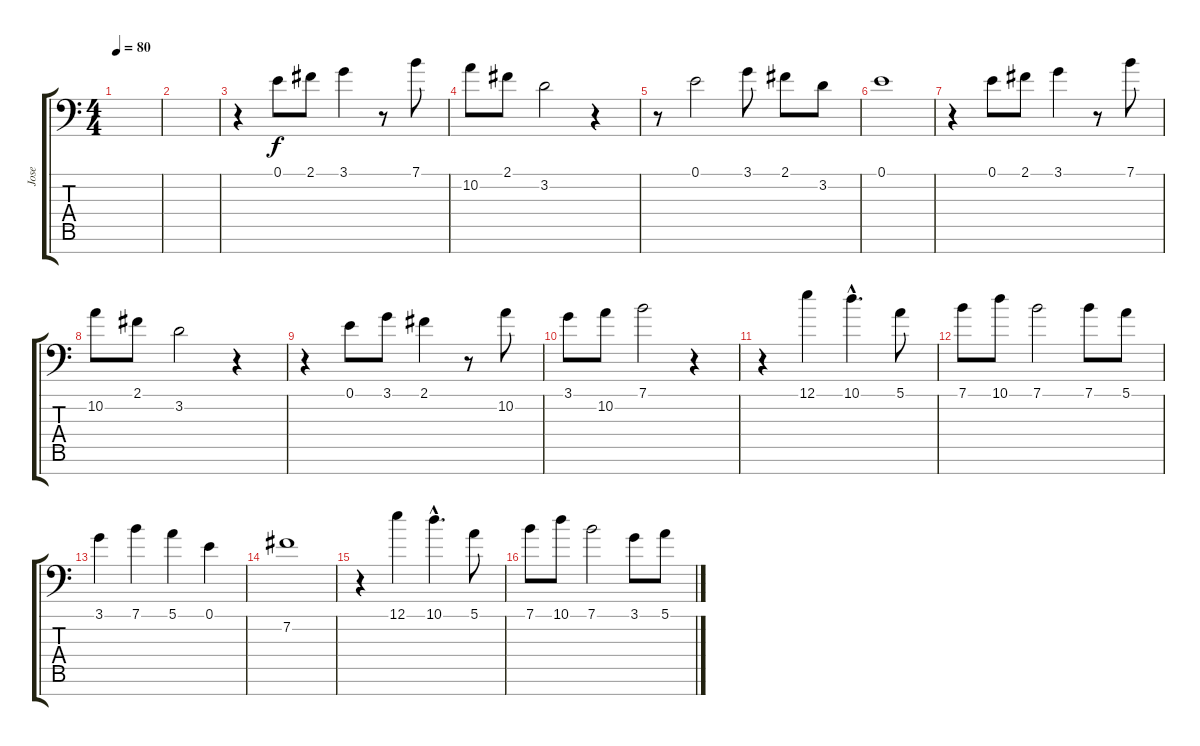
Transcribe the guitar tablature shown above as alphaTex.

\track ("Jose" "Jose") {instrument pad1newage}
\staff {score tabs}
\tuning (E4 B3 G3 D3 A2 E2 C-1) {hide}
\ts (4 4)
\tempo 80
\clef f4
\ks c
|
|
r.4 0.1.8 2.1.8 3.1.4 r.8 7.1.8 |
10.2.8 2.1.8 3.2.2 r.4 |
r.8 0.1.2 3.1.8 2.1.8 3.2.8 |
0.1.1 |
r.4 0.1.8 2.1.8 3.1.4 r.8 7.1.8 |
10.2.8 2.1.8 3.2.2 r.4 |
r.4 0.1.8 3.1.8 2.1.4 r.8 10.2.8 |
3.1.8 10.2.8 7.1.2 r.4 |
r.4 12.1.4 10.1{hac}.4{d} 5.1.8 |
7.1.8 10.1.8 7.1.2 7.1.8 5.1.8 |
3.1.4 7.1.4 5.1.4 0.1.4 |
7.2.1 |
r.4 12.1.4 10.1{hac}.4{d} 5.1.8 |
7.1.8 10.1.8 7.1.2 3.1.8 5.1.8
